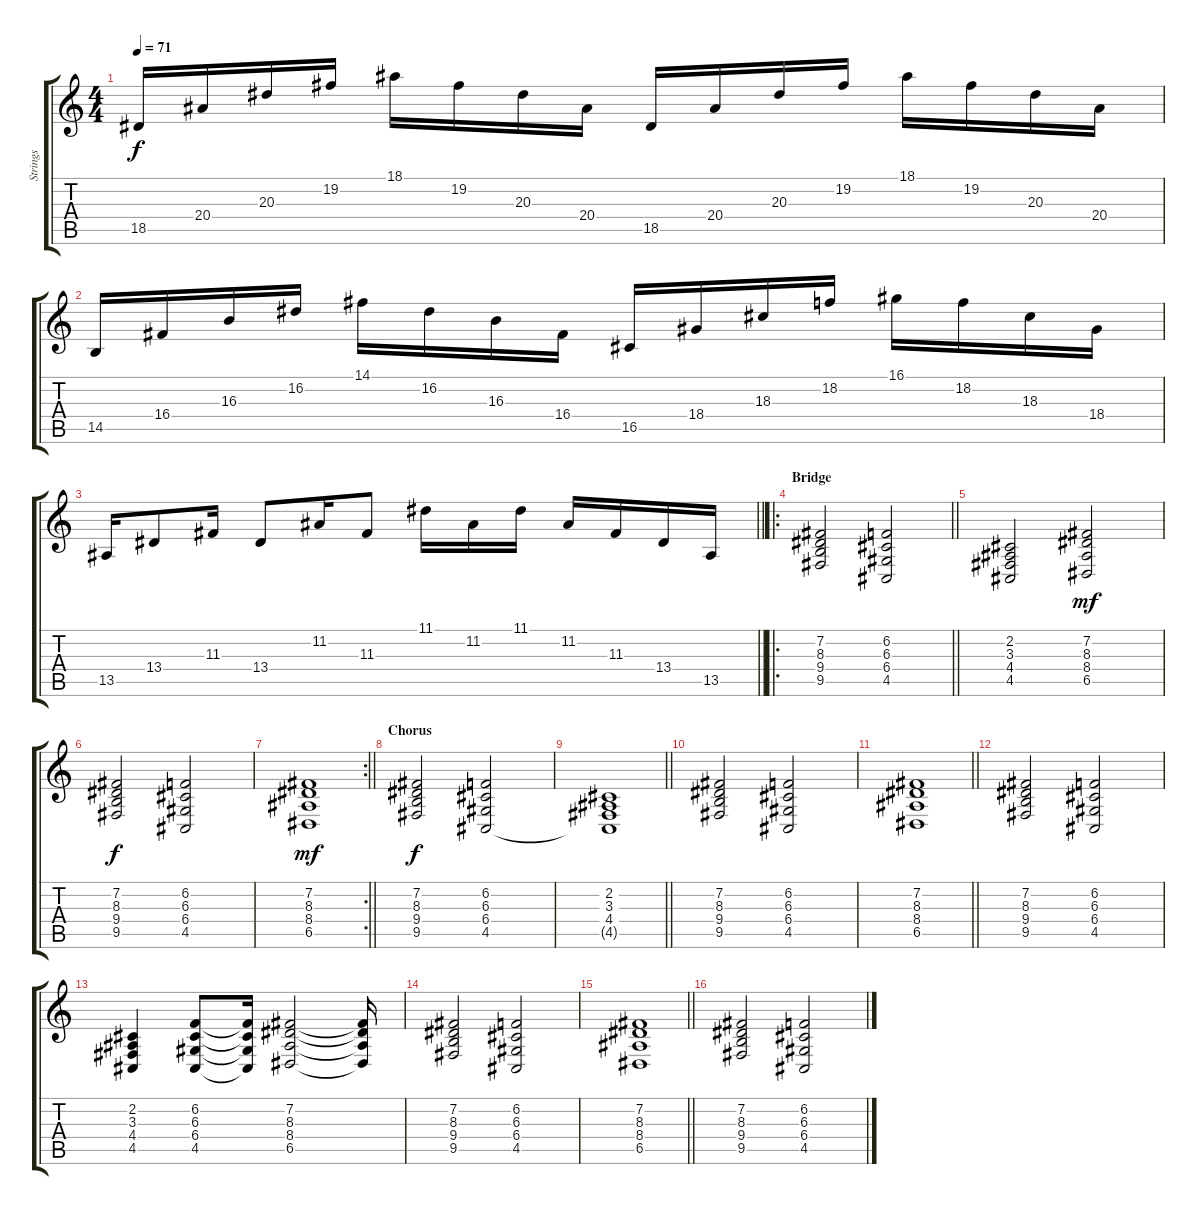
\track ("Strings" "Strings") {instrument synthstrings1}
\staff {score tabs}
\tuning (E4 B3 G3 D3 A2 E2) {hide}
\ts (4 4)
\tempo 71
\clef g2
\ks c
18.5.16{dy f} 20.4.16 20.3.16 19.2.16 18.1.16 19.2.16 20.3.16 20.4.16 18.5.16 20.4.16 20.3.16 19.2.16 18.1.16 19.2.16 20.3.16 20.4.16 |
14.5.16 16.4.16 16.3.16 16.2.16 14.1.16 16.2.16 16.3.16 16.4.16 16.5.16 18.4.16 18.3.16 18.2.16 16.1.16 18.2.16 18.3.16 18.4.16 |
\barLineRight lightlight
13.5.16 13.4.8 11.3.16 13.4.8 11.2.16 11.3.8 11.1.16 11.2.16 11.1.16 11.2.16 11.3.16 13.4.16 13.5.16 |
\ro
\section ("" "Bridge")
\barLineRight lightlight
(7.2 8.3 9.4 9.5).2{volume 10 instrument synthstrings1} (6.2 6.3 6.4 4.5).2 |
(2.2 3.3 4.4 4.5).2 (7.2 8.3 8.4 6.5).2{dy mf} |
(7.2 8.3 9.4 9.5).2{dy f} (6.2 6.3 6.4 4.5).2 |
\rc 2
\barLineRight lightlight
(7.2 8.3 8.4 6.5).1{dy mf} |
\section ("" "Chorus")
(7.2 8.3 9.4 9.5).2{dy f} (6.2 6.3 6.4 4.5).2 |
\barLineRight lightlight
(2.2 3.3 4.4 4.5{t}).1 |
(7.2 8.3 9.4 9.5).2 (6.2 6.3 6.4 4.5).2 |
\barLineRight lightlight
(7.2 8.3 8.4 6.5).1 |
(7.2 8.3 9.4 9.5).2 (6.2 6.3 6.4 4.5).2 |
(2.2 3.3 4.4 4.5).4 (6.2 6.3 6.4 4.5).8 (6.2{t} 6.3{t} 6.4{t} 4.5{t}).16 (7.2 8.3 8.4 6.5).2 (7.2{t} 8.3{t} 8.4{t} 6.5{t}).16 |
(7.2 8.3 9.4 9.5).2 (6.2 6.3 6.4 4.5).2 |
\barLineRight lightlight
(7.2 8.3 8.4 6.5).1 |
(7.2 8.3 9.4 9.5).2 (6.2 6.3 6.4 4.5).2
